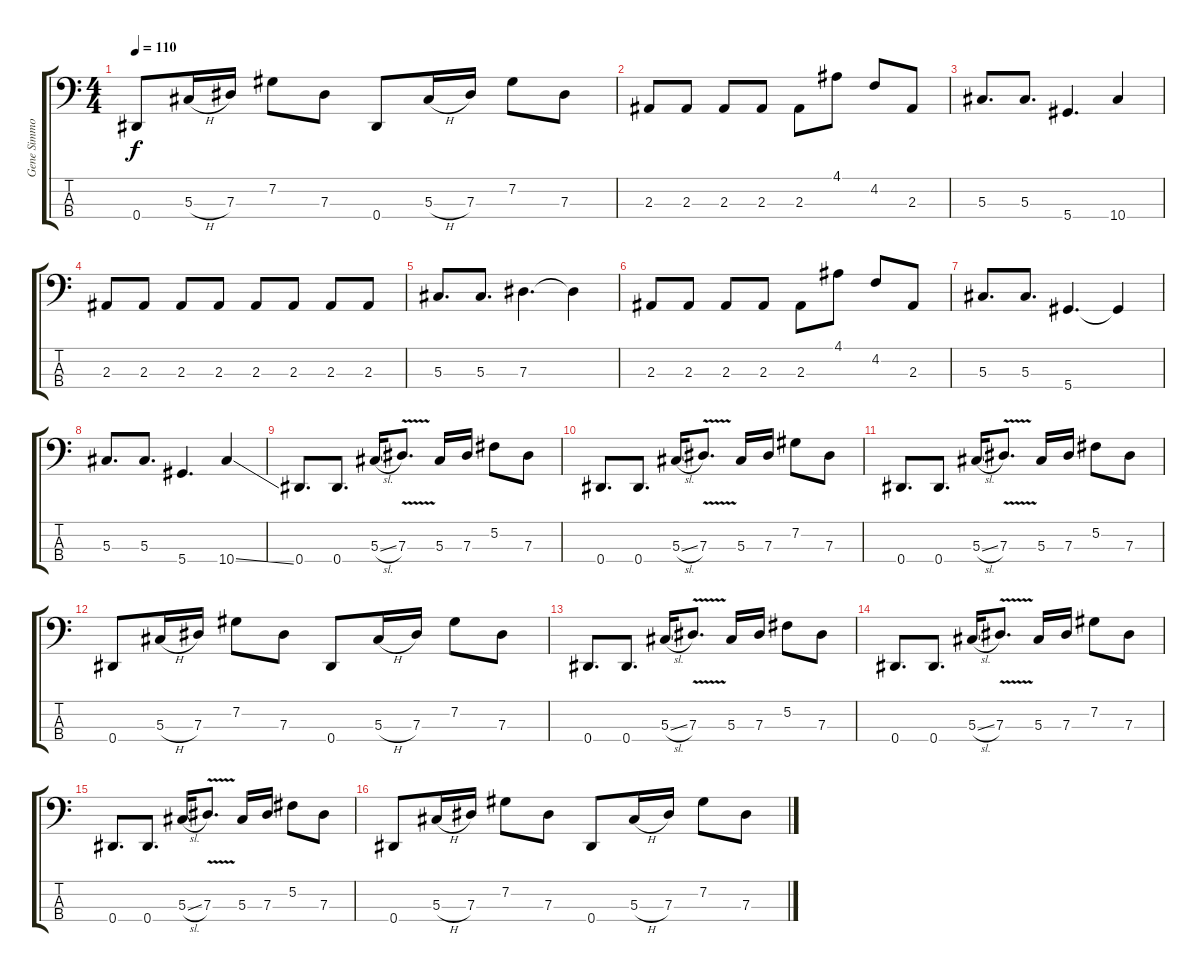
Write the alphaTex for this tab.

\track ("Gene Simmons" "Gene Simmo") {instrument electricbasspick}
\staff {score tabs}
\tuning (Gb2 Db2 Ab1 Eb1) {hide}
\ts (4 4)
\tempo 110
\clef f4
\ks c
0.4.8{dy f} 5.3{h}.16 7.3.16 7.2.8 7.3.8 0.4.8 5.3{h}.16 7.3.16 7.2.8 7.3.8 |
2.3.8 2.3.8 2.3.8 2.3.8 2.3.8 4.1.8 4.2.8 2.3.8 |
5.3.8{d} 5.3.8{d} 5.4.4{d} 10.4.4 |
2.3.8 2.3.8 2.3.8 2.3.8 2.3.8 2.3.8 2.3.8 2.3.8 |
5.3.8{d} 5.3.8{d} 7.3.4{d} 7.3{t}.4 |
2.3.8 2.3.8 2.3.8 2.3.8 2.3.8 4.1.8 4.2.8 2.3.8 |
5.3.8{d} 5.3.8{d} 5.4.4{d} 5.4{t}.4 |
5.3.8{d} 5.3.8{d} 5.4.4{d} 10.4{ss}.4 |
0.4.8{d} 0.4.8{d} 5.3{sl}.16 7.3{v}.8{d} 5.3.16 7.3.16 5.2.8 7.3.8 |
0.4.8{d} 0.4.8{d} 5.3{sl}.16 7.3{v}.8{d} 5.3.16 7.3.16 7.2.8 7.3.8 |
0.4.8{d} 0.4.8{d} 5.3{sl}.16 7.3{v}.8{d} 5.3.16 7.3.16 5.2.8 7.3.8 |
0.4.8 5.3{h}.16 7.3.16 7.2.8 7.3.8 0.4.8 5.3{h}.16 7.3.16 7.2.8 7.3.8 |
0.4.8{d} 0.4.8{d} 5.3{sl}.16 7.3{v}.8{d} 5.3.16 7.3.16 5.2.8 7.3.8 |
0.4.8{d} 0.4.8{d} 5.3{sl}.16 7.3{v}.8{d} 5.3.16 7.3.16 7.2.8 7.3.8 |
0.4.8{d} 0.4.8{d} 5.3{sl}.16 7.3{v}.8{d} 5.3.16 7.3.16 5.2.8 7.3.8 |
0.4.8 5.3{h}.16 7.3.16 7.2.8 7.3.8 0.4.8 5.3{h}.16 7.3.16 7.2.8 7.3.8
